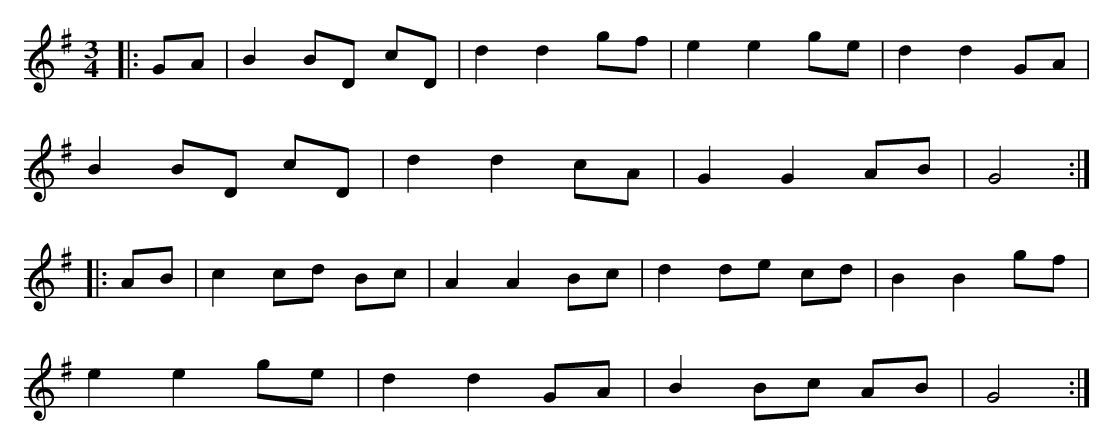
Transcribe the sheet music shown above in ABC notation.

X:1
M:3/4
K:G
|:GA|B2 BD cD|d2 d2 gf|e2 e2 ge|d2 d2 GA|
B2 BD cD|d2 d2 cA|G2 G2 AB|G4:|
|:AB|c2 cd Bc|A2 A2 Bc|d2 de cd|B2 B2 gf|
e2 e2 ge|d2 d2 GA|B2 Bc AB|G4:|
